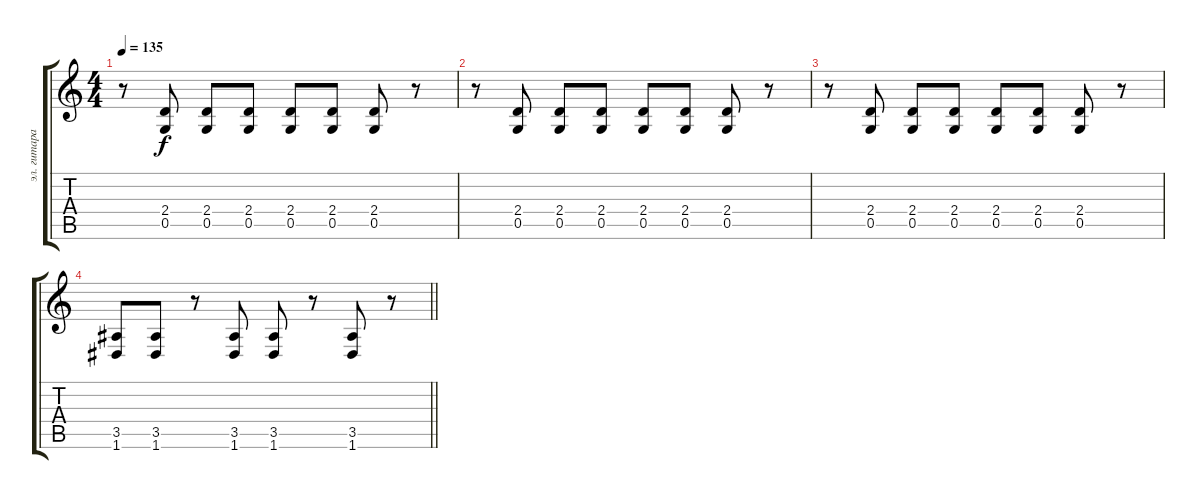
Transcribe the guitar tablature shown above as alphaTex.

\track ("эл. гитара" "эл. гитара") {instrument distortionguitar}
\staff {score tabs}
\tuning (D4 A3 F3 C3 G2 D2) {hide}
\ts (4 4)
\tempo 135
\clef g2
\ks c
r.8{dy f} (2.4 0.5).8 (2.4 0.5).8 (2.4 0.5).8 (2.4 0.5).8 (2.4 0.5).8 (2.4 0.5).8 r.8 |
r.8 (2.4 0.5).8 (2.4 0.5).8 (2.4 0.5).8 (2.4 0.5).8 (2.4 0.5).8 (2.4 0.5).8 r.8 |
r.8 (2.4 0.5).8 (2.4 0.5).8 (2.4 0.5).8 (2.4 0.5).8 (2.4 0.5).8 (2.4 0.5).8 r.8 |
\barLineRight lightlight
(3.5 1.6).8 (3.5 1.6).8 r.8 (3.5 1.6).8 (3.5 1.6).8 r.8 (3.5 1.6).8 r.8
